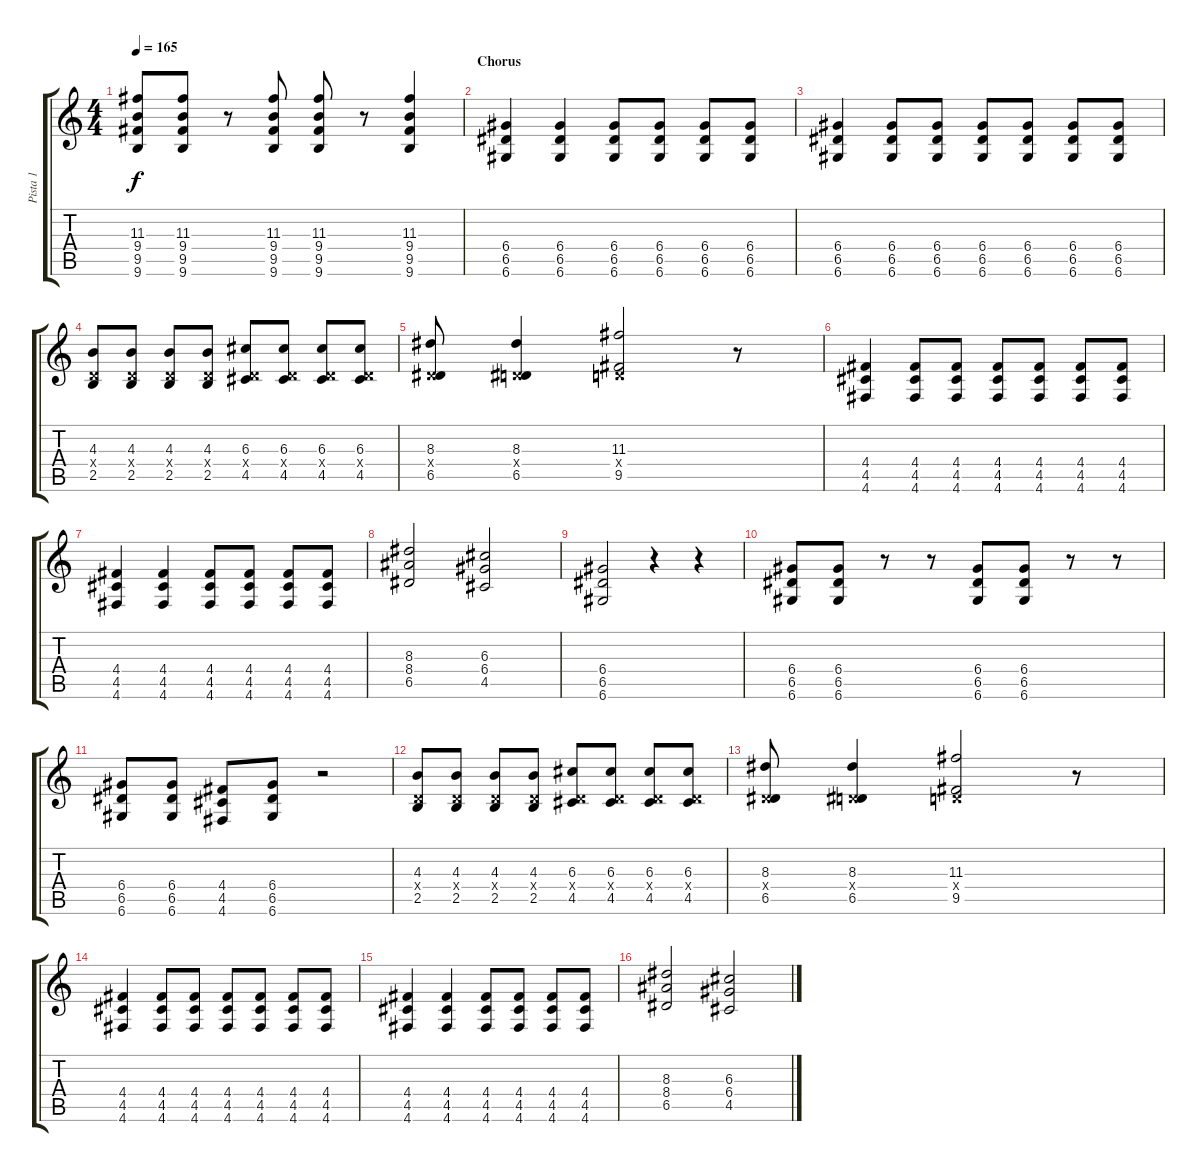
\track ("Pista 1" "Pista 1") {instrument distortionguitar}
\staff {score tabs}
\tuning (E4 B3 G3 D3 A2 D2) {hide}
\ts (4 4)
\tempo 165
\clef g2
\ks c
(11.3 9.4 9.5 9.6).8{dy f} (11.3 9.4 9.5 9.6).8 r.8 (11.3 9.4 9.5 9.6).8 (11.3 9.4 9.5 9.6).8 r.8 (11.3 9.4 9.5 9.6).4 |
\section ("" "Chorus")
(6.4 6.5 6.6).4 (6.4 6.5 6.6).4 (6.4 6.5 6.6).8 (6.4 6.5 6.6).8 (6.4 6.5 6.6).8 (6.4 6.5 6.6).8 |
(6.4 6.5 6.6).4 (6.4 6.5 6.6).8 (6.4 6.5 6.6).8 (6.4 6.5 6.6).8 (6.4 6.5 6.6).8 (6.4 6.5 6.6).8 (6.4 6.5 6.6).8 |
(4.3 0.4{x} 2.5).8 (4.3 0.4{x} 2.5).8 (4.3 0.4{x} 2.5).8 (4.3 0.4{x} 2.5).8 (6.3 0.4{x} 4.5).8 (6.3 0.4{x} 4.5).8 (6.3 0.4{x} 4.5).8 (6.3 0.4{x} 4.5).8 |
(8.3 0.4{x} 6.5).8 (8.3 0.4{x} 6.5).4 (11.3 0.4{x} 9.5).2 r.8 |
(4.4 4.5 4.6).4 (4.4 4.5 4.6).8 (4.4 4.5 4.6).8 (4.4 4.5 4.6).8 (4.4 4.5 4.6).8 (4.4 4.5 4.6).8 (4.4 4.5 4.6).8 |
(4.4 4.5 4.6).4 (4.4 4.5 4.6).4 (4.4 4.5 4.6).8 (4.4 4.5 4.6).8 (4.4 4.5 4.6).8 (4.4 4.5 4.6).8 |
(8.3 8.4 6.5).2 (6.3 6.4 4.5).2 |
(6.4 6.5 6.6).2 r.4 r.4 |
(6.4 6.5 6.6).8 (6.4 6.5 6.6).8 r.8 r.8 (6.4 6.5 6.6).8 (6.4 6.5 6.6).8 r.8 r.8 |
(6.4 6.5 6.6).8 (6.4 6.5 6.6).8 (4.4 4.5 4.6).8 (6.4 6.5 6.6).8 r.2 |
(4.3 0.4{x} 2.5).8 (4.3 0.4{x} 2.5).8 (4.3 0.4{x} 2.5).8 (4.3 0.4{x} 2.5).8 (6.3 0.4{x} 4.5).8 (6.3 0.4{x} 4.5).8 (6.3 0.4{x} 4.5).8 (6.3 0.4{x} 4.5).8 |
(8.3 0.4{x} 6.5).8 (8.3 0.4{x} 6.5).4 (11.3 0.4{x} 9.5).2 r.8 |
(4.4 4.5 4.6).4 (4.4 4.5 4.6).8 (4.4 4.5 4.6).8 (4.4 4.5 4.6).8 (4.4 4.5 4.6).8 (4.4 4.5 4.6).8 (4.4 4.5 4.6).8 |
(4.4 4.5 4.6).4 (4.4 4.5 4.6).4 (4.4 4.5 4.6).8 (4.4 4.5 4.6).8 (4.4 4.5 4.6).8 (4.4 4.5 4.6).8 |
(8.3 8.4 6.5).2 (6.3 6.4 4.5).2
